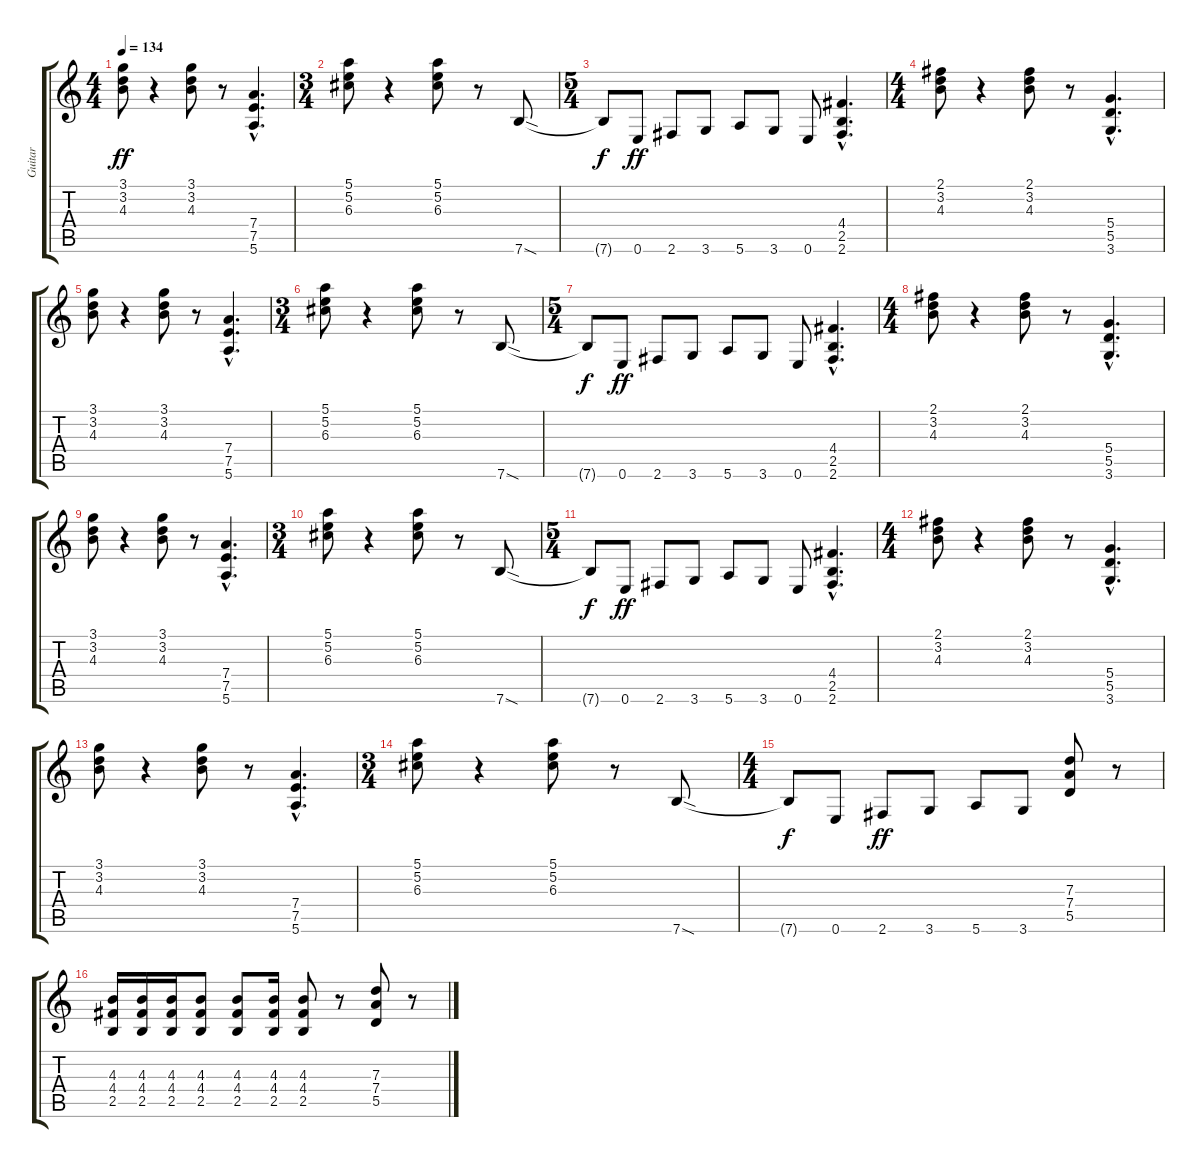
\track ("Guitar" "Guitar") {instrument distortionguitar}
\staff {score tabs}
\tuning (E4 B3 G3 D3 A2 E2) {hide}
\ts (4 4)
\tempo 134
\clef g2
\ks c
(3.1 3.2 4.3).8{dy ff} r.4 (3.1 3.2 4.3).8 r.8 (7.4{hac} 7.5{hac} 5.6{hac}).4{d} |
\ts (3 4)
(5.1 5.2 6.3).8 r.4 (5.1 5.2 6.3).8 r.8 7.6{sod}.8 |
\ts (5 4)
7.6{t}.8{dy f} 0.6.8{dy ff} 2.6.8 3.6.8 5.6.8 3.6.8 0.6.8 (4.4{hac} 2.5{hac} 2.6{hac}).4{d} |
\ts (4 4)
(2.1 3.2 4.3).8 r.4 (2.1 3.2 4.3).8 r.8 (5.4{hac} 5.5{hac} 3.6{hac}).4{d} |
(3.1 3.2 4.3).8 r.4 (3.1 3.2 4.3).8 r.8 (7.4{hac} 7.5{hac} 5.6{hac}).4{d} |
\ts (3 4)
(5.1 5.2 6.3).8 r.4 (5.1 5.2 6.3).8 r.8 7.6{sod}.8 |
\ts (5 4)
7.6{t}.8{dy f} 0.6.8{dy ff} 2.6.8 3.6.8 5.6.8 3.6.8 0.6.8 (4.4{hac} 2.5{hac} 2.6{hac}).4{d} |
\ts (4 4)
(2.1 3.2 4.3).8 r.4 (2.1 3.2 4.3).8 r.8 (5.4{hac} 5.5{hac} 3.6{hac}).4{d} |
(3.1 3.2 4.3).8 r.4 (3.1 3.2 4.3).8 r.8 (7.4{hac} 7.5{hac} 5.6{hac}).4{d} |
\ts (3 4)
(5.1 5.2 6.3).8 r.4 (5.1 5.2 6.3).8 r.8 7.6{sod}.8 |
\ts (5 4)
7.6{t}.8{dy f} 0.6.8{dy ff} 2.6.8 3.6.8 5.6.8 3.6.8 0.6.8 (4.4{hac} 2.5{hac} 2.6{hac}).4{d} |
\ts (4 4)
(2.1 3.2 4.3).8 r.4 (2.1 3.2 4.3).8 r.8 (5.4{hac} 5.5{hac} 3.6{hac}).4{d} |
(3.1 3.2 4.3).8 r.4 (3.1 3.2 4.3).8 r.8 (7.4{hac} 7.5{hac} 5.6{hac}).4{d} |
\ts (3 4)
(5.1 5.2 6.3).8 r.4 (5.1 5.2 6.3).8 r.8 7.6{sod}.8 |
\ts (4 4)
7.6{t}.8{dy f} 0.6.8 2.6.8{dy ff} 3.6.8 5.6.8 3.6.8 (7.3 7.4 5.5).8 r.8 |
(4.3 4.4 2.5).16 (4.3 4.4 2.5).16 (4.3 4.4 2.5).16 (4.3 4.4 2.5).8 (4.3 4.4 2.5).8 (4.3 4.4 2.5).16 (4.3 4.4 2.5).8 r.8 (7.3 7.4 5.5).8 r.8
